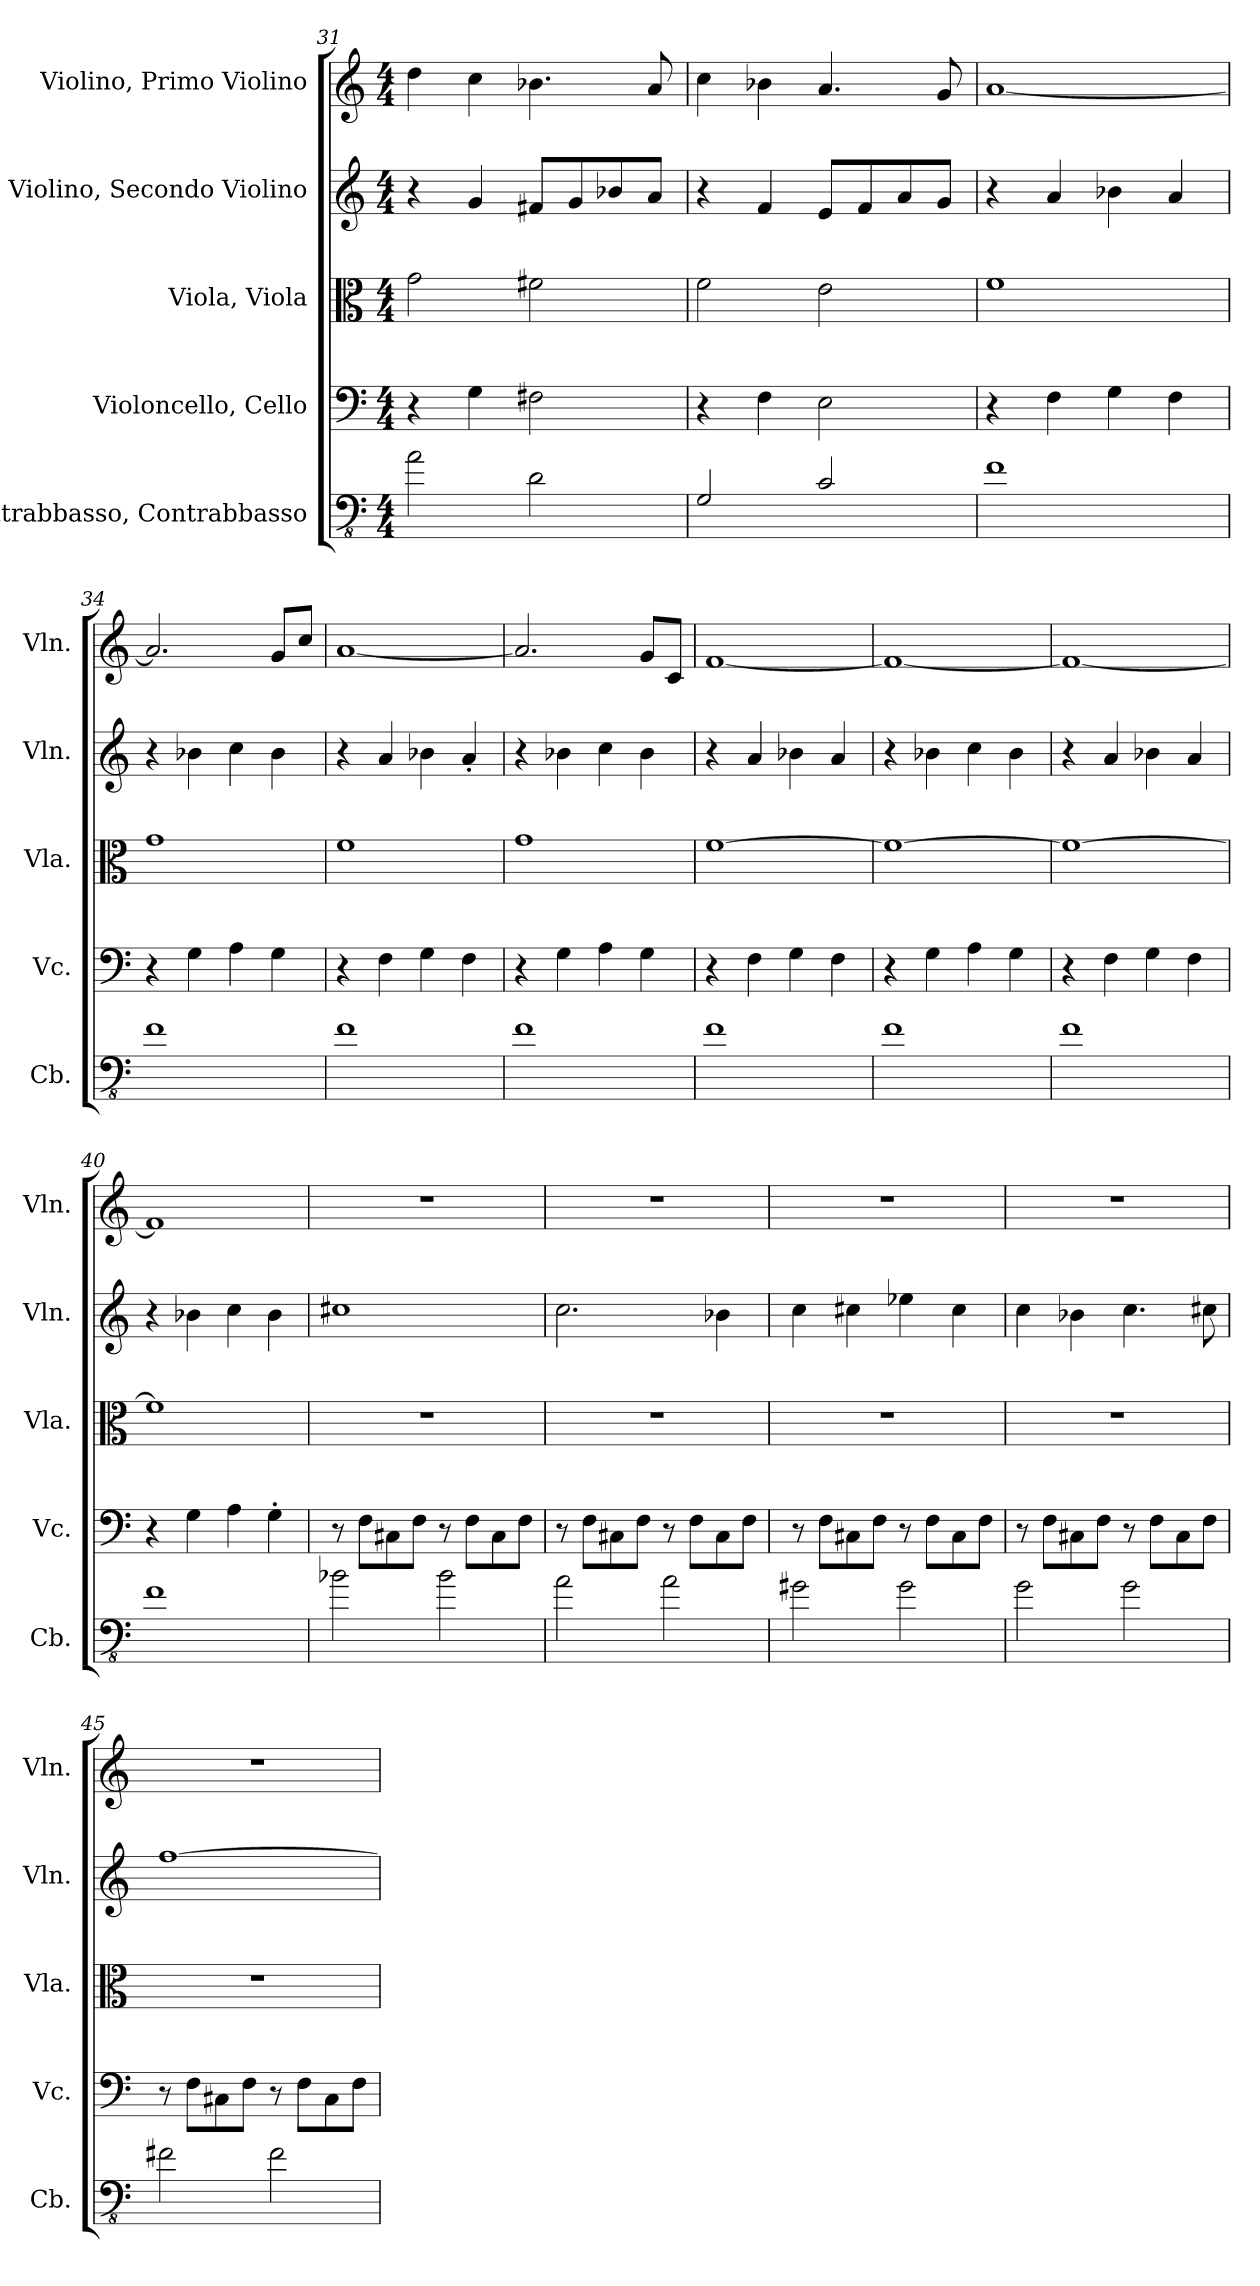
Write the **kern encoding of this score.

**kern	**kern	**kern	**kern	**kern
*part5	*part4	*part3	*part2	*part1
*staff5	*staff4	*staff3	*staff2	*staff1
*I"Contrabbasso, Contrabbasso	*I"Violoncello, Cello	*I"Viola, Viola	*I"Violino, Secondo Violino	*I"Violino, Primo Violino
*I'Cb.	*I'Vc.	*I'Vla.	*I'Vln.	*I'Vln.
*clefFv4	*clefF4	*clefC3	*clefG2	*clefG2
*ITrd7c12	*	*	*	*
*k[]	*k[]	*k[]	*k[]	*k[]
*M4/4	*M4/4	*M4/4	*M4/4	*M4/4
=31	=31	=31	=31	=31
2AA\	4r	2g\	4r	4dd\
.	4G\	.	4g/	4cc\
2DD\	2F#X\	2f#X\	8f#X/L	4.b-X\
.	.	.	8g/	.
.	.	.	8b-X/	.
.	.	.	8a/J	8a/
!!LO:LB:g=z
=32	=32	=32	=32	=32
2GGG/	4r	2f\	4r	4cc\
.	4F\	.	4f/	4b-X\
2CC/	2E\	2e\	8e/L	4.a/
.	.	.	8f/	.
.	.	.	8a/	.
.	.	.	8g/J	8g/
=33	=33	=33	=33	=33
1FF	4r	1f	4r	[1a
.	4F\	.	4a/	.
.	4G\	.	4b-X\	.
.	4F\	.	4a/	.
=34	=34	=34	=34	=34
1FF	4r	1g	4r	2.a/]
.	4G\	.	4b-X\	.
.	4A\	.	4cc\	.
.	4G\	.	4b-\	8g/L
.	.	.	.	8cc/J
=35	=35	=35	=35	=35
1FF	4r	1f	4r	[1a
.	4F\	.	4a/	.
.	4G\	.	4b-X\	.
.	4F\	.	4a'/	.
=36	=36	=36	=36	=36
1FF	4r	1g	4r	2.a/]
.	4G\	.	4b-X\	.
.	4A\	.	4cc\	.
.	4G\	.	4b-\	8g/L
.	.	.	.	8c/J
=37	=37	=37	=37	=37
1FF	4r	[1f	4r	[1f
.	4F\	.	4a/	.
.	4G\	.	4b-X\	.
.	4F\	.	4a/	.
=38	=38	=38	=38	=38
1FF	4r	1f_	4r	1f_
.	4G\	.	4b-X\	.
.	4A\	.	4cc\	.
.	4G\	.	4b-\	.
!!LO:PB:g=z
=39	=39	=39	=39	=39
1FF	4r	1f_	4r	1f_
.	4F\	.	4a/	.
.	4G\	.	4b-X\	.
.	4F\	.	4a/	.
=40	=40	=40	=40	=40
1FF	4r	1f]	4r	1f]
.	4G\	.	4b-X\	.
.	4A\	.	4cc\	.
.	4G'\	.	4b-\	.
=41	=41	=41	=41	=41
2BB-X\	8r	1r	1cc#X	1r
.	8F\L	.	.	.
.	8C#X\	.	.	.
.	8F\J	.	.	.
2BB-\	8r	.	.	.
.	8F\L	.	.	.
.	8C#\	.	.	.
.	8F\J	.	.	.
=42	=42	=42	=42	=42
2AA\	8r	1r	2.cc\	1r
.	8F\L	.	.	.
.	8C#X\	.	.	.
.	8F\J	.	.	.
2AA\	8r	.	.	.
.	8F\L	.	.	.
.	8C#\	.	4b-X\	.
.	8F\J	.	.	.
=43	=43	=43	=43	=43
2GG#X\	8r	1r	4cc\	1r
.	8F\L	.	.	.
.	8C#X\	.	4cc#X\	.
.	8F\J	.	.	.
2GG#\	8r	.	4ee-X\	.
.	8F\L	.	.	.
.	8C#\	.	4cc#\	.
.	8F\J	.	.	.
!!LO:LB:g=z
=44	=44	=44	=44	=44
2GG\	8r	1r	4cc\	1r
.	8F\L	.	.	.
.	8C#X\	.	4b-X\	.
.	8F\J	.	.	.
2GG\	8r	.	4.cc\	.
.	8F\L	.	.	.
.	8C#\	.	.	.
.	8F\J	.	8cc#X\	.
=45	=45	=45	=45	=45
2FF#X\	8r	1r	[1ff	1r
.	8F\L	.	.	.
.	8C#X\	.	.	.
.	8F\J	.	.	.
2FF#\	8r	.	.	.
.	8F\L	.	.	.
.	8C#\	.	.	.
.	8F\J	.	.	.
=	=	=	=	=
*-	*-	*-	*-	*-
